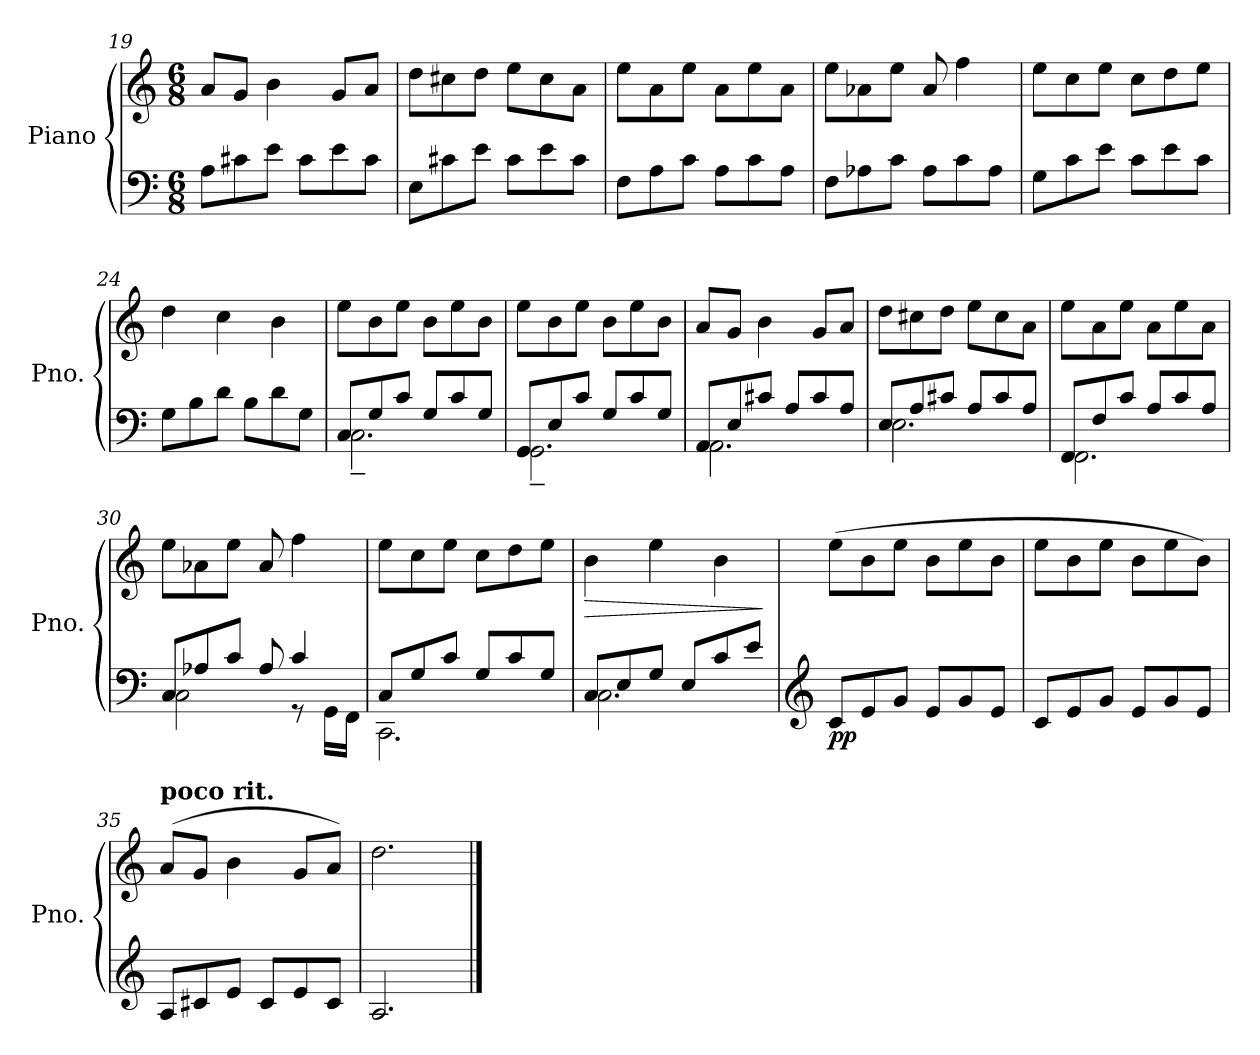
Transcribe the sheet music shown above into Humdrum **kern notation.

**kern	**kern	**dynam
*part1	*part1	*part1
*staff2	*staff1	*staff1/2
*I"Piano	*	*
*I'Pno.	*	*
*clefF4	*clefG2	*
*k[]	*k[]	*
*M6/8	*M6/8	*
=19	=19	=19
8A\L	8a/L	.
8c#X\	8g/J	.
8e\J	4b\	.
8c#\L	.	.
8e\	8g/L	.
8c#\J	8a/J	.
=20	=20	=20
8E\L	8dd\L	.
8c#X\	8cc#X\	.
8e\J	8dd\J	.
8c#\L	8ee\L	.
8e\	8cc#\	.
8c#\J	8a\J	.
=21	=21	=21
8F\L	8ee\L	.
8A\	8a\	.
8c\J	8ee\J	.
8A\L	8a\L	.
8c\	8ee\	.
8A\J	8a\J	.
=22	=22	=22
8F\L	8ee\L	.
8A-X\	8a-X\	.
8c\J	8ee\J	.
8A-\L	8a-/	.
8c\	4ff\	.
8A-\J	.	.
!!LO:LB:g=z
=23	=23	=23
8G\L	8ee\L	.
8c\	8cc\	.
8e\J	8ee\J	.
8c\L	8cc\L	.
8e\	8dd\	.
8c\J	8ee\J	.
=24	=24	=24
8G\L	4dd\	.
8B\	.	.
8d\J	4cc\	.
8B\L	.	.
8d\	4b\	.
8G\J	.	.
=25	=25	=25
*^	*	*
8C/L	2.C~\	8ee\L	.
8G/	.	8b\	.
8c/J	.	8ee\J	.
8G/L	.	8b\L	.
8c/	.	8ee\	.
8G/J	.	8b\J	.
=26	=26	=26	=26
8GG/L	2.GG~\	8ee\L	.
8E/	.	8b\	.
8c/J	.	8ee\J	.
8G/L	.	8b\L	.
8c/	.	8ee\	.
8G/J	.	8b\J	.
=27	=27	=27	=27
8AA/L	2.AA\	8a/L	.
8E/	.	8g/J	.
8c#X/J	.	4b\	.
8A/L	.	.	.
8c#/	.	8g/L	.
8A/J	.	8a/J	.
!!LO:PB:g=z
=28	=28	=28	=28
8E/L	2.E\	8dd\L	.
8A/	.	8cc#X\	.
8c#X/J	.	8dd\J	.
8A/L	.	8ee\L	.
8c#/	.	8cc#\	.
8A/J	.	8a\J	.
=29	=29	=29	=29
8FF/L	2.FF\	8ee\L	.
8F/	.	8a\	.
8c/J	.	8ee\J	.
8A/L	.	8a\L	.
8c/	.	8ee\	.
8A/J	.	8a\J	.
=30	=30	=30	=30
8C/L	2C\	8ee\L	.
8A-X/	.	8a-X\	.
8c/J	.	8ee\J	.
8A-/	.	8a-/	.
4c/	8r	4ff\	.
.	16GG\LL	.	.
.	16FF\JJ	.	.
=31	=31	=31	=31
8C/L	2.CC\	8ee\L	.
8G/	.	8cc\	.
8c/J	.	8ee\J	.
8G/L	.	8cc\L	.
8c/	.	8dd\	.
8G/J	.	8ee\J	.
=32	=32	=32	=32
!	!	!	!LO:HP:b
8C/L	2.C\	4b\	>
8E/	.	.	.
8G/J	.	4ee\	.
8E/L	.	.	.
8c/	.	4b\	.
8e/J	.	.	.
*v	*v	*	*
.	.	]
!!LO:LB:g=z
=33	=33	=33
*clefG2	*	*
!	!	!LO:DY:b=2
8c/L	(8ee\L	pp
8e/	8b\	.
8g/J	8ee\J	.
8e/L	8b\L	.
8g/	8ee\	.
8e/J	8b\J	.
=34	=34	=34
8c/L	8ee\L	.
8e/	8b\	.
8g/J	8ee\J	.
8e/L	8b\L	.
8g/	8ee\	.
8e/J	8b\J)	.
=35	=35	=35
!	!LO:TX:a:B:t=poco rit.	!
8A/L	(8a/L	.
8c#X/	8g/J	.
8e/J	4b\	.
8c#/L	.	.
8e/	8g/L	.
8c#/J	8a/J)	.
=36	=36	=36
2.A/	2.dd\	.
==	==	==
*-	*-	*-
